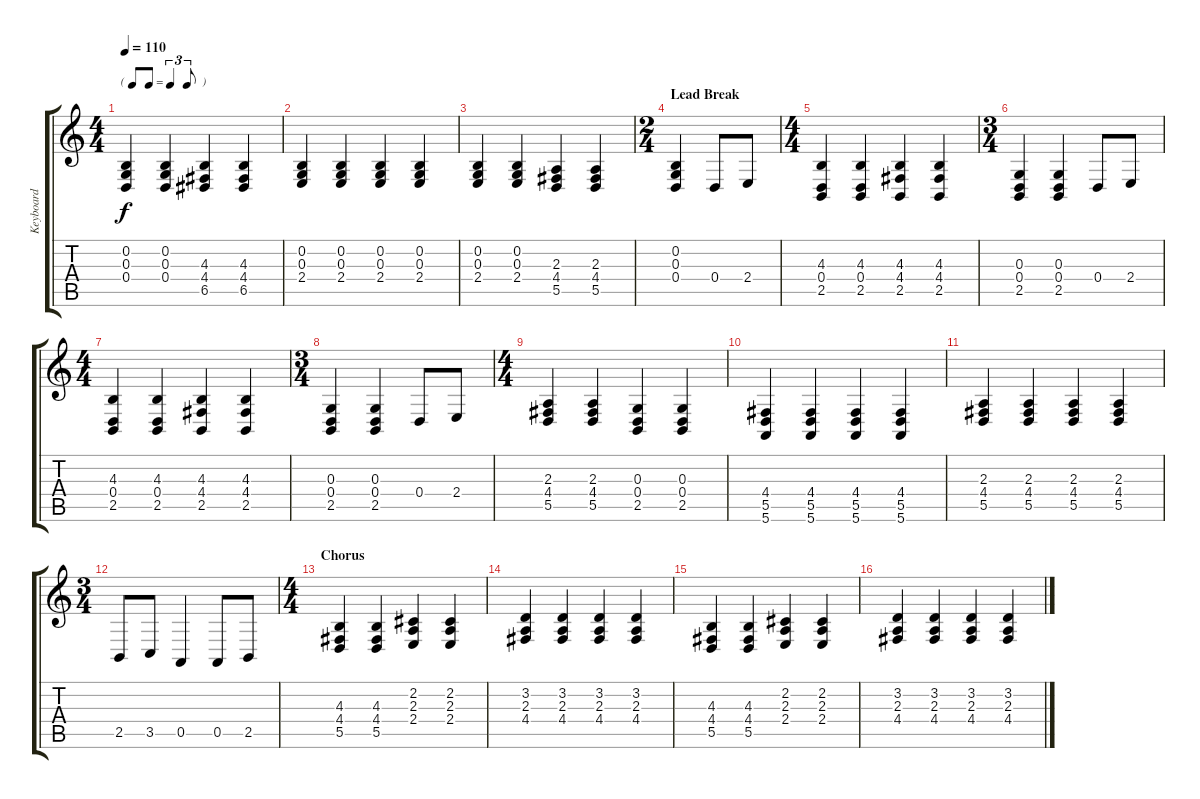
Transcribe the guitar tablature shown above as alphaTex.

\track ("Keyboard" "Keyboard") {instrument harpsichord}
\staff {score tabs}
\tuning (E4 B3 G3 D3 A2 E2) {hide}
\ts (4 4)
\tf triplet8th
\tempo 110
\clef g2
\ks c
(0.2 0.3 0.4).4{dy f} (0.2 0.3 0.4).4 (4.3 4.4 6.5).4 (4.3 4.4 6.5).4 |
(0.2 0.3 2.4).4 (0.2 0.3 2.4).4 (0.2 0.3 2.4).4 (0.2 0.3 2.4).4 |
(0.2 0.3 2.4).4 (0.2 0.3 2.4).4 (2.3 4.4 5.5).4 (2.3 4.4 5.5).4 |
\ts (2 4)
\section ("" "Lead Break")
(0.2 0.3 0.4).4 0.4.8 2.4.8 |
\ts (4 4)
(4.3 0.4 2.5).4 (4.3 0.4 2.5).4 (4.3 4.4 2.5).4 (4.3 4.4 2.5).4 |
\ts (3 4)
(0.3 0.4 2.5).4 (0.3 0.4 2.5).4 0.4.8 2.4.8 |
\ts (4 4)
(4.3 0.4 2.5).4 (4.3 0.4 2.5).4 (4.3 4.4 2.5).4 (4.3 4.4 2.5).4 |
\ts (3 4)
(0.3 0.4 2.5).4 (0.3 0.4 2.5).4 0.4.8 2.4.8 |
\ts (4 4)
(2.3 4.4 5.5).4 (2.3 4.4 5.5).4 (0.3 0.4 2.5).4 (0.3 0.4 2.5).4 |
(4.4 5.5 5.6).4 (4.4 5.5 5.6).4 (4.4 5.5 5.6).4 (4.4 5.5 5.6).4 |
(2.3 4.4 5.5).4 (2.3 4.4 5.5).4 (2.3 4.4 5.5).4 (2.3 4.4 5.5).4 |
\ts (3 4)
2.5.8 3.5.8 0.5.4 0.5.8 2.5.8 |
\ts (4 4)
\section ("" "Chorus")
(4.3 4.4 5.5).4 (4.3 4.4 5.5).4 (2.2 2.3 2.4).4 (2.2 2.3 2.4).4 |
(3.2 2.3 4.4).4 (3.2 2.3 4.4).4 (3.2 2.3 4.4).4 (3.2 2.3 4.4).4 |
(4.3 4.4 5.5).4 (4.3 4.4 5.5).4 (2.2 2.3 2.4).4 (2.2 2.3 2.4).4 |
(3.2 2.3 4.4).4 (3.2 2.3 4.4).4 (3.2 2.3 4.4).4 (3.2 2.3 4.4).4
